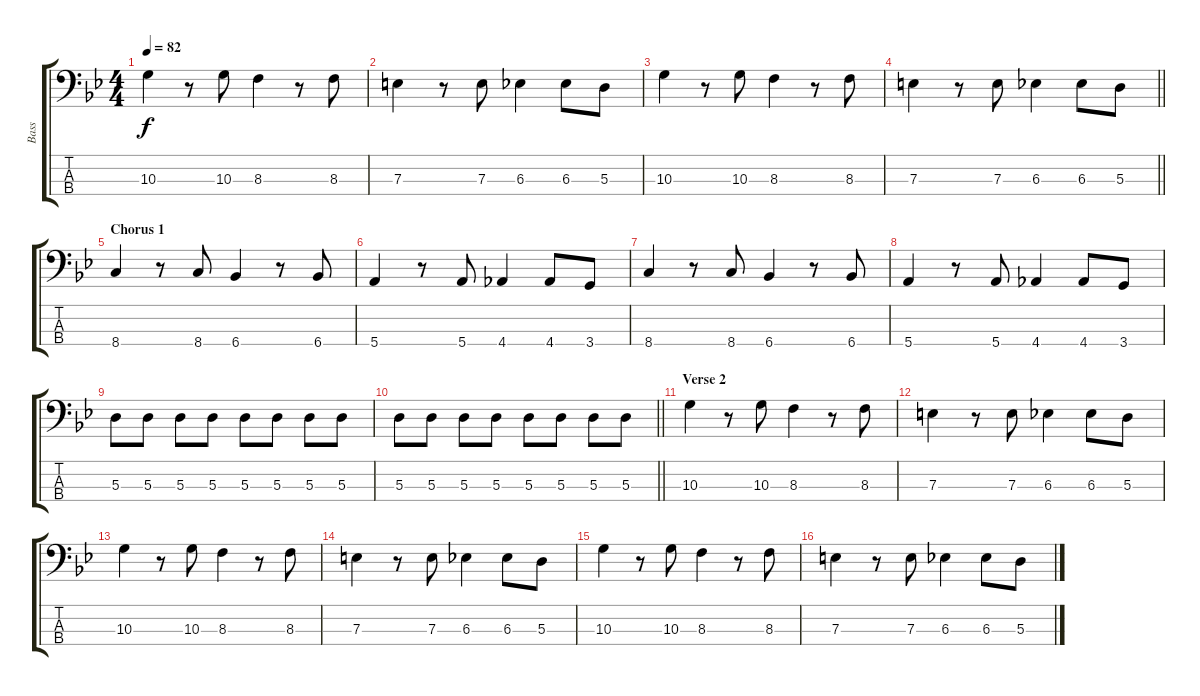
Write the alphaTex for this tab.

\track ("Bass" "Bass") {instrument electricbassfinger}
\staff {score tabs}
\tuning (G2 D2 A1 E1) {hide}
\ts (4 4)
\tempo 82
\clef f4
\ks gminor
10.3.4{dy f} r.8 10.3.8 8.3.4 r.8 8.3.8 |
7.3.4 r.8 7.3.8 6.3.4 6.3.8 5.3.8 |
10.3.4 r.8 10.3.8 8.3.4 r.8 8.3.8 |
\barLineRight lightlight
7.3.4 r.8 7.3.8 6.3.4 6.3.8 5.3.8 |
\section ("" "Chorus 1")
8.4.4 r.8 8.4.8 6.4.4 r.8 6.4.8 |
5.4.4 r.8 5.4.8 4.4.4 4.4.8 3.4.8 |
8.4.4 r.8 8.4.8 6.4.4 r.8 6.4.8 |
5.4.4 r.8 5.4.8 4.4.4 4.4.8 3.4.8 |
5.3.8 5.3.8 5.3.8 5.3.8 5.3.8 5.3.8 5.3.8 5.3.8 |
\barLineRight lightlight
5.3.8 5.3.8 5.3.8 5.3.8 5.3.8 5.3.8 5.3.8 5.3.8 |
\section ("" "Verse 2")
10.3.4 r.8 10.3.8 8.3.4 r.8 8.3.8 |
7.3.4 r.8 7.3.8 6.3.4 6.3.8 5.3.8 |
10.3.4 r.8 10.3.8 8.3.4 r.8 8.3.8 |
7.3.4 r.8 7.3.8 6.3.4 6.3.8 5.3.8 |
10.3.4 r.8 10.3.8 8.3.4 r.8 8.3.8 |
7.3.4 r.8 7.3.8 6.3.4 6.3.8 5.3.8
